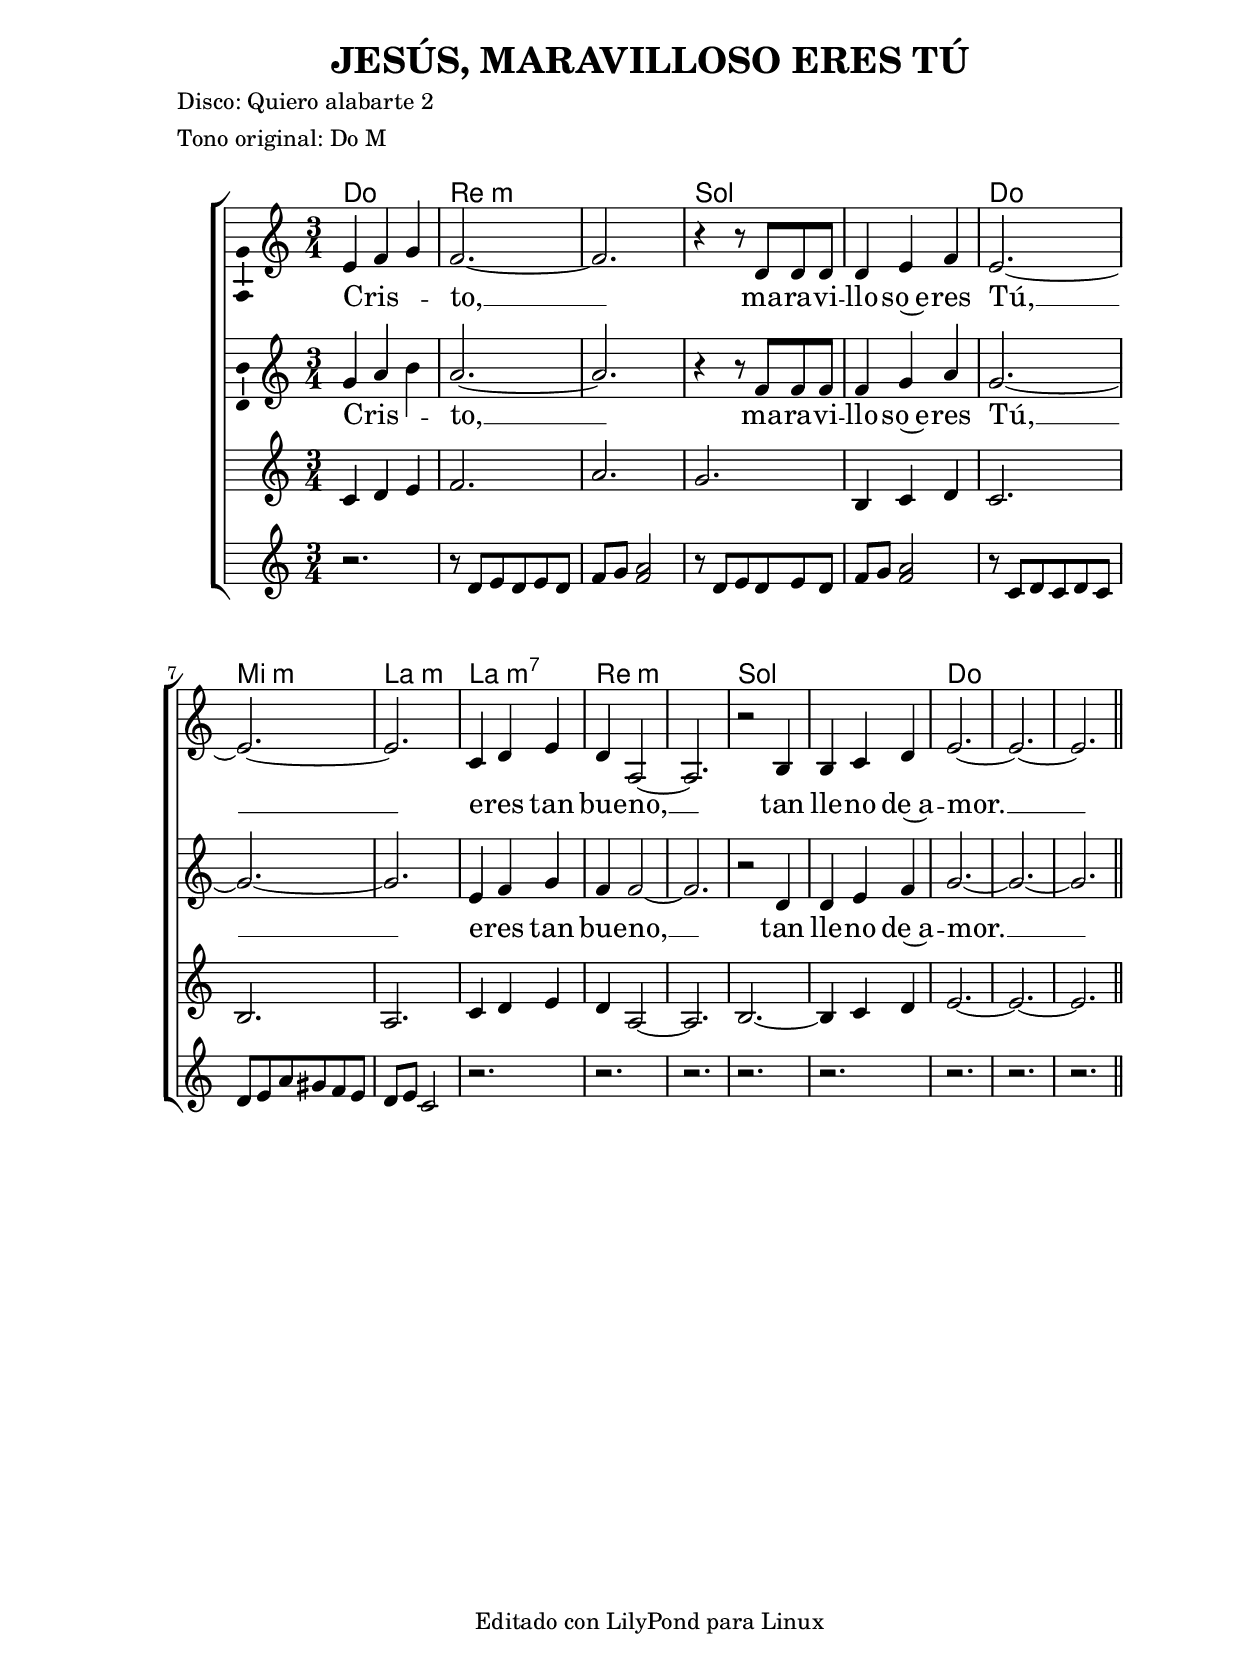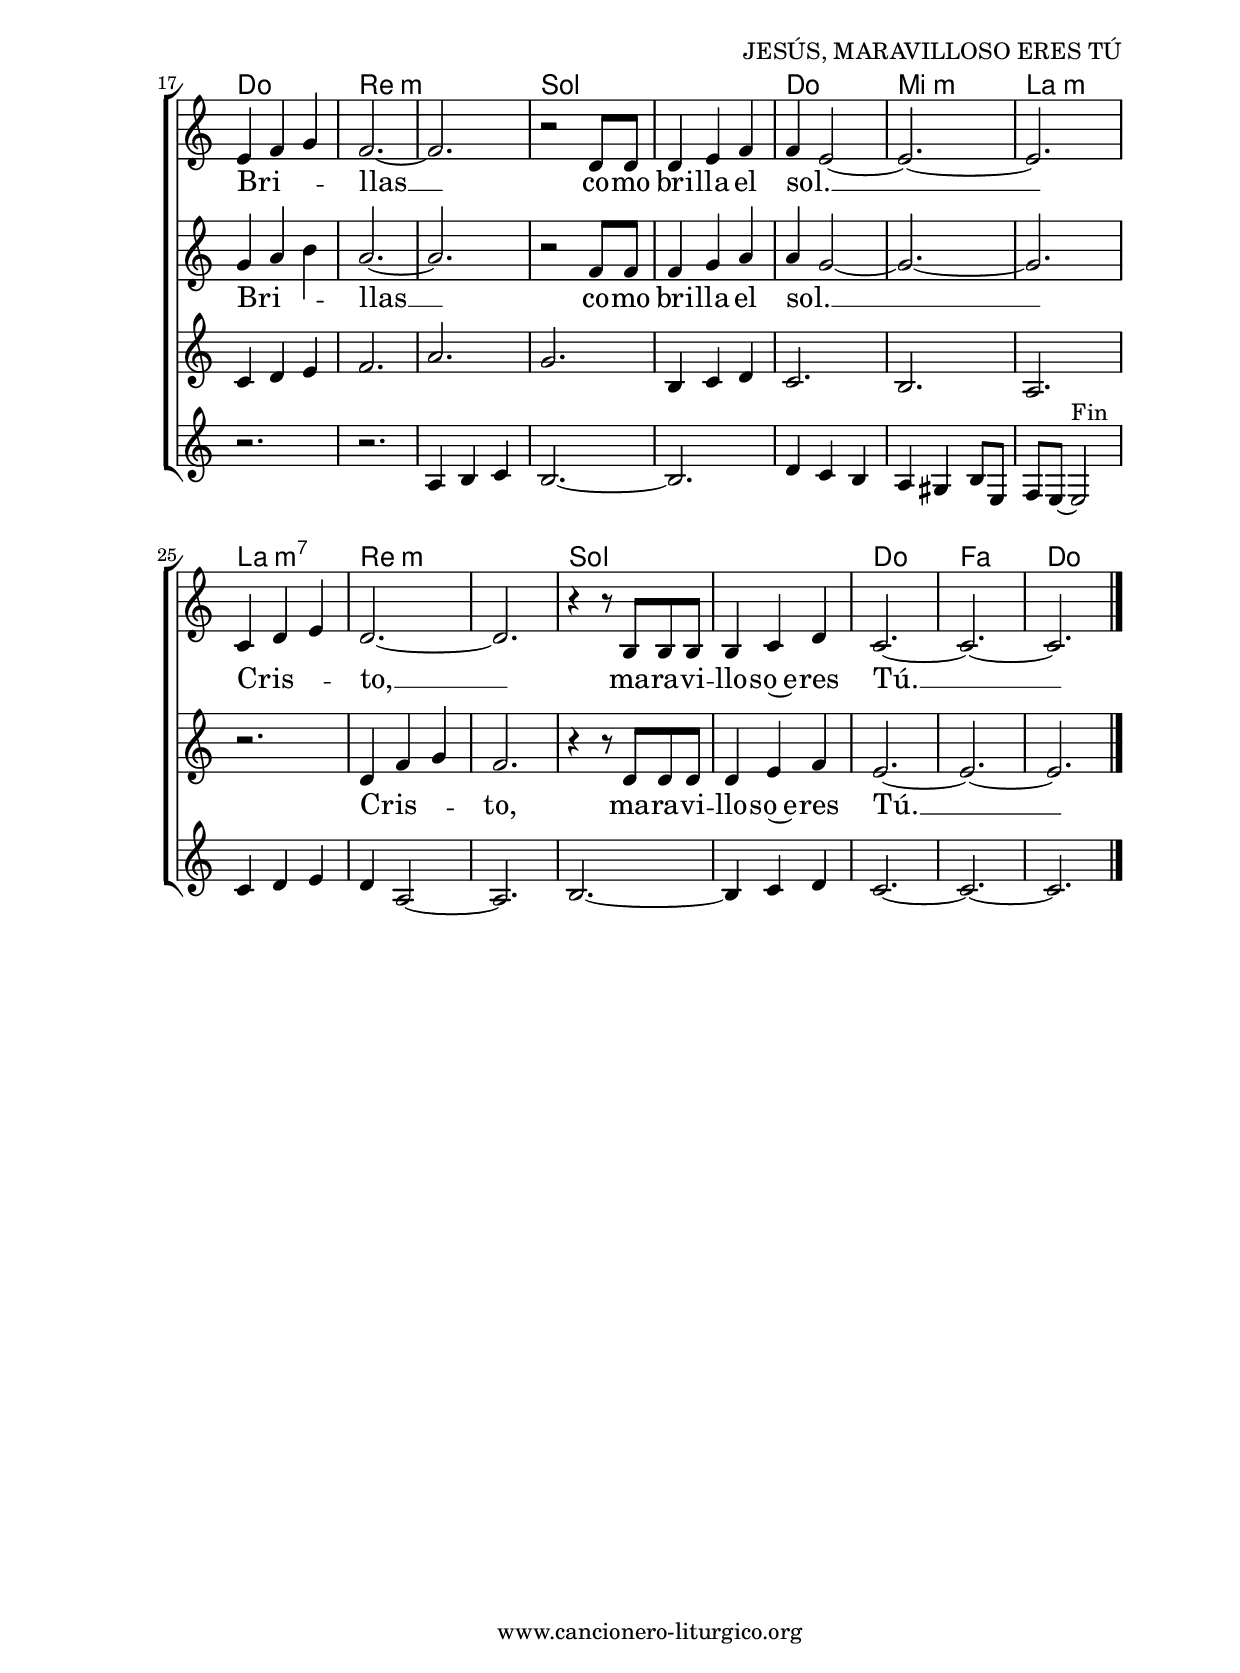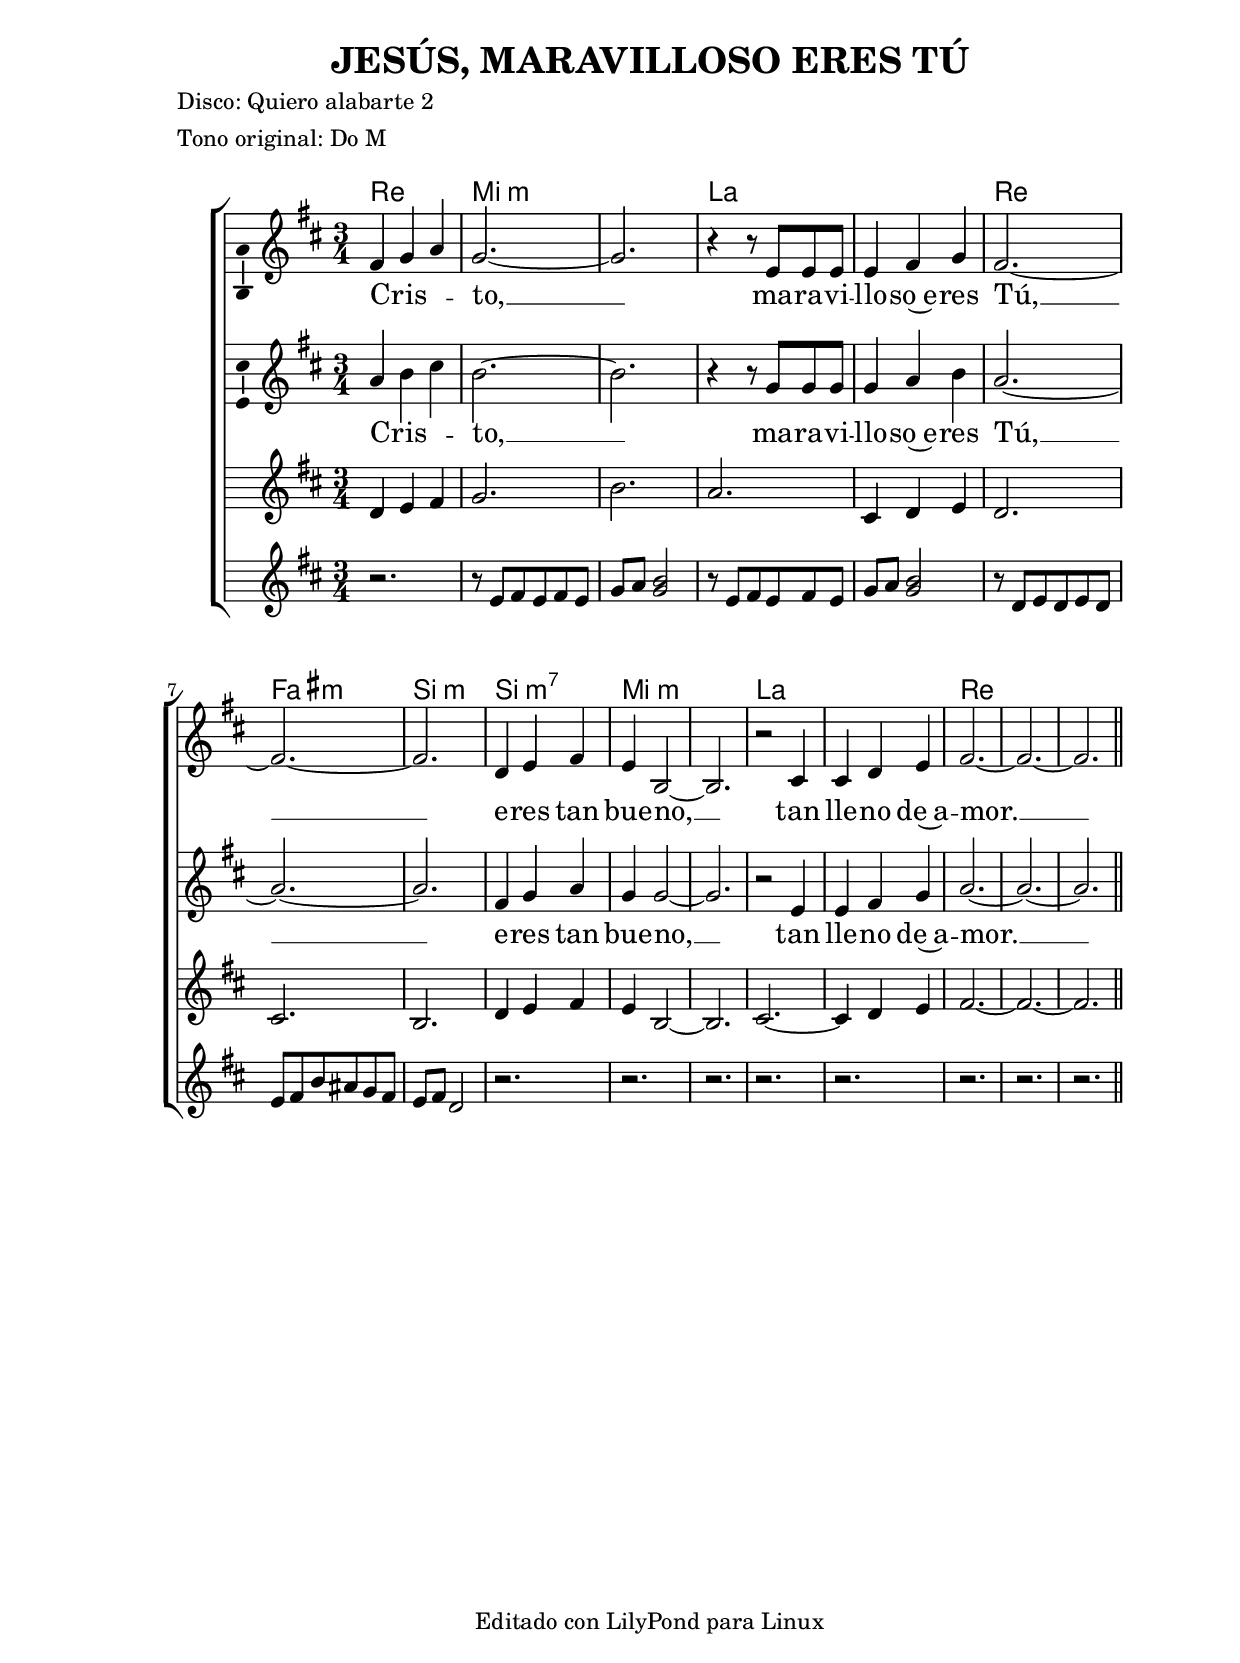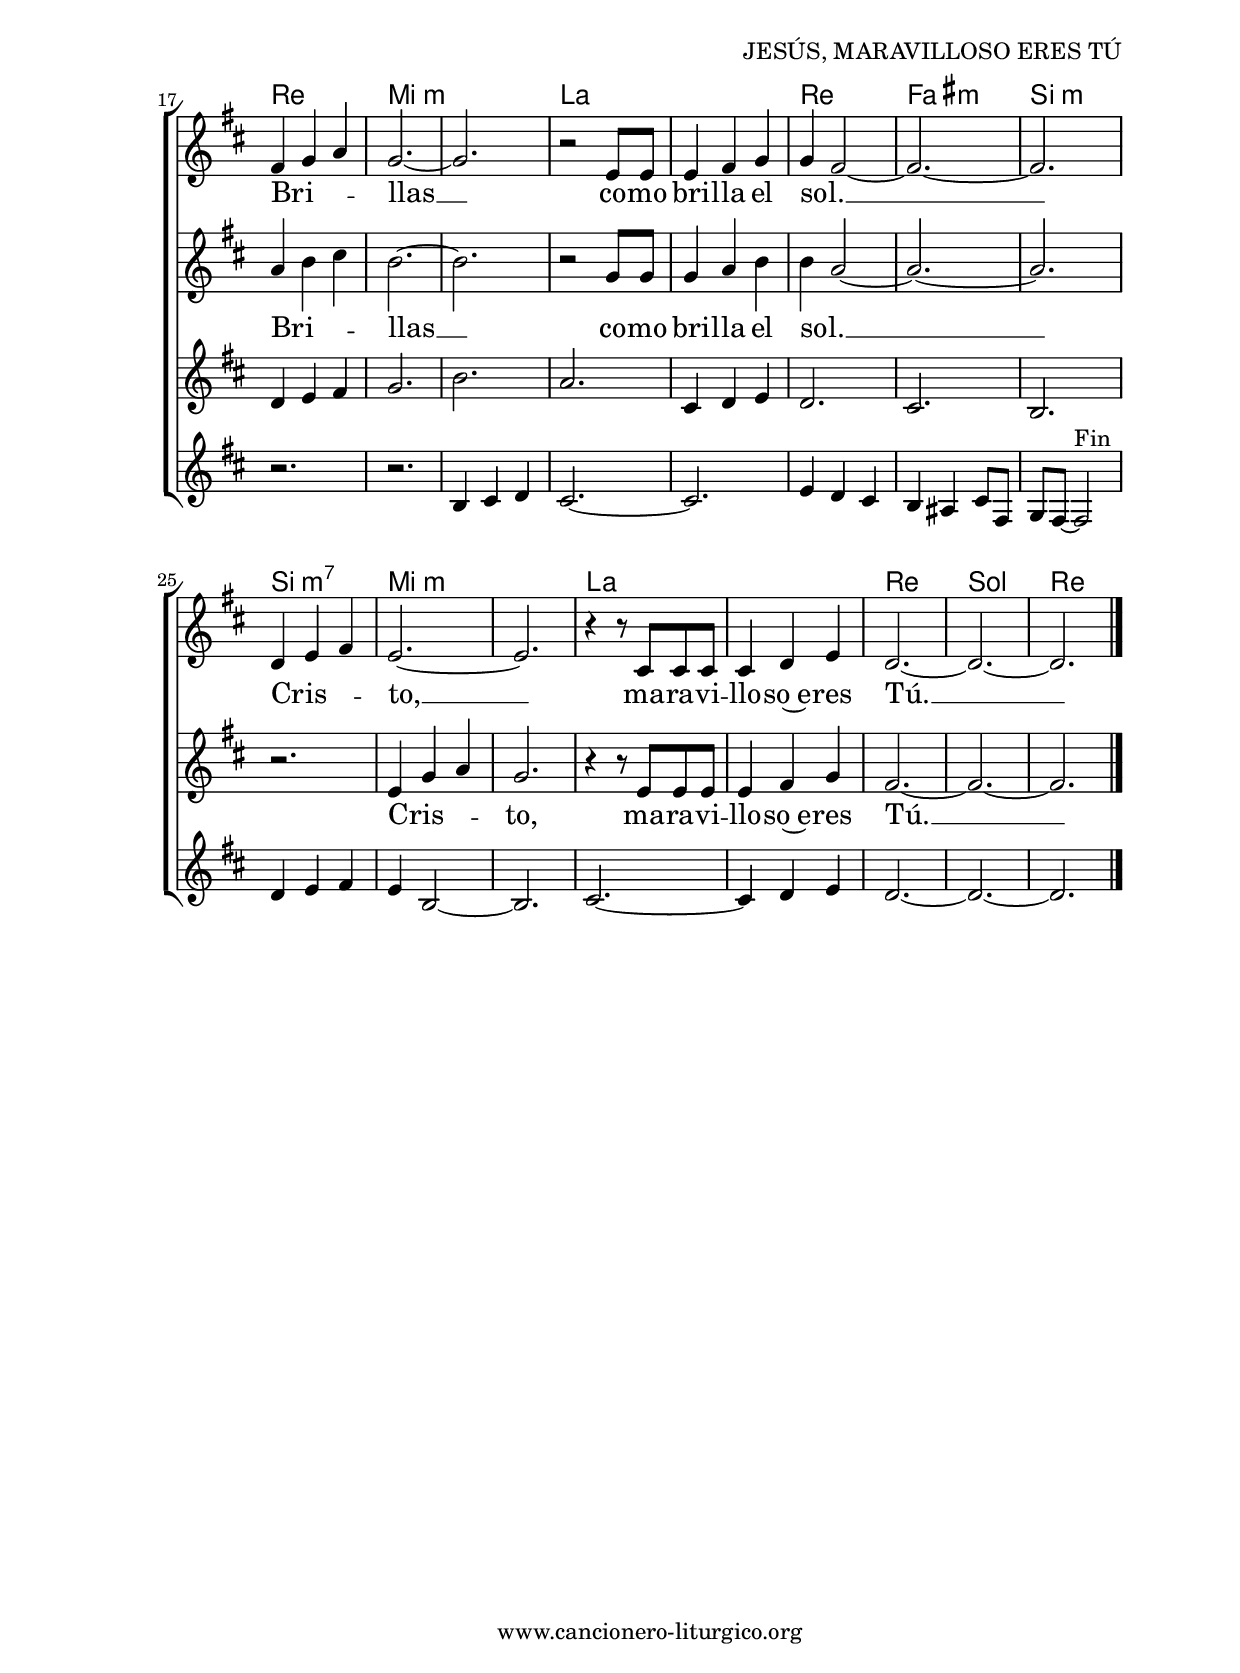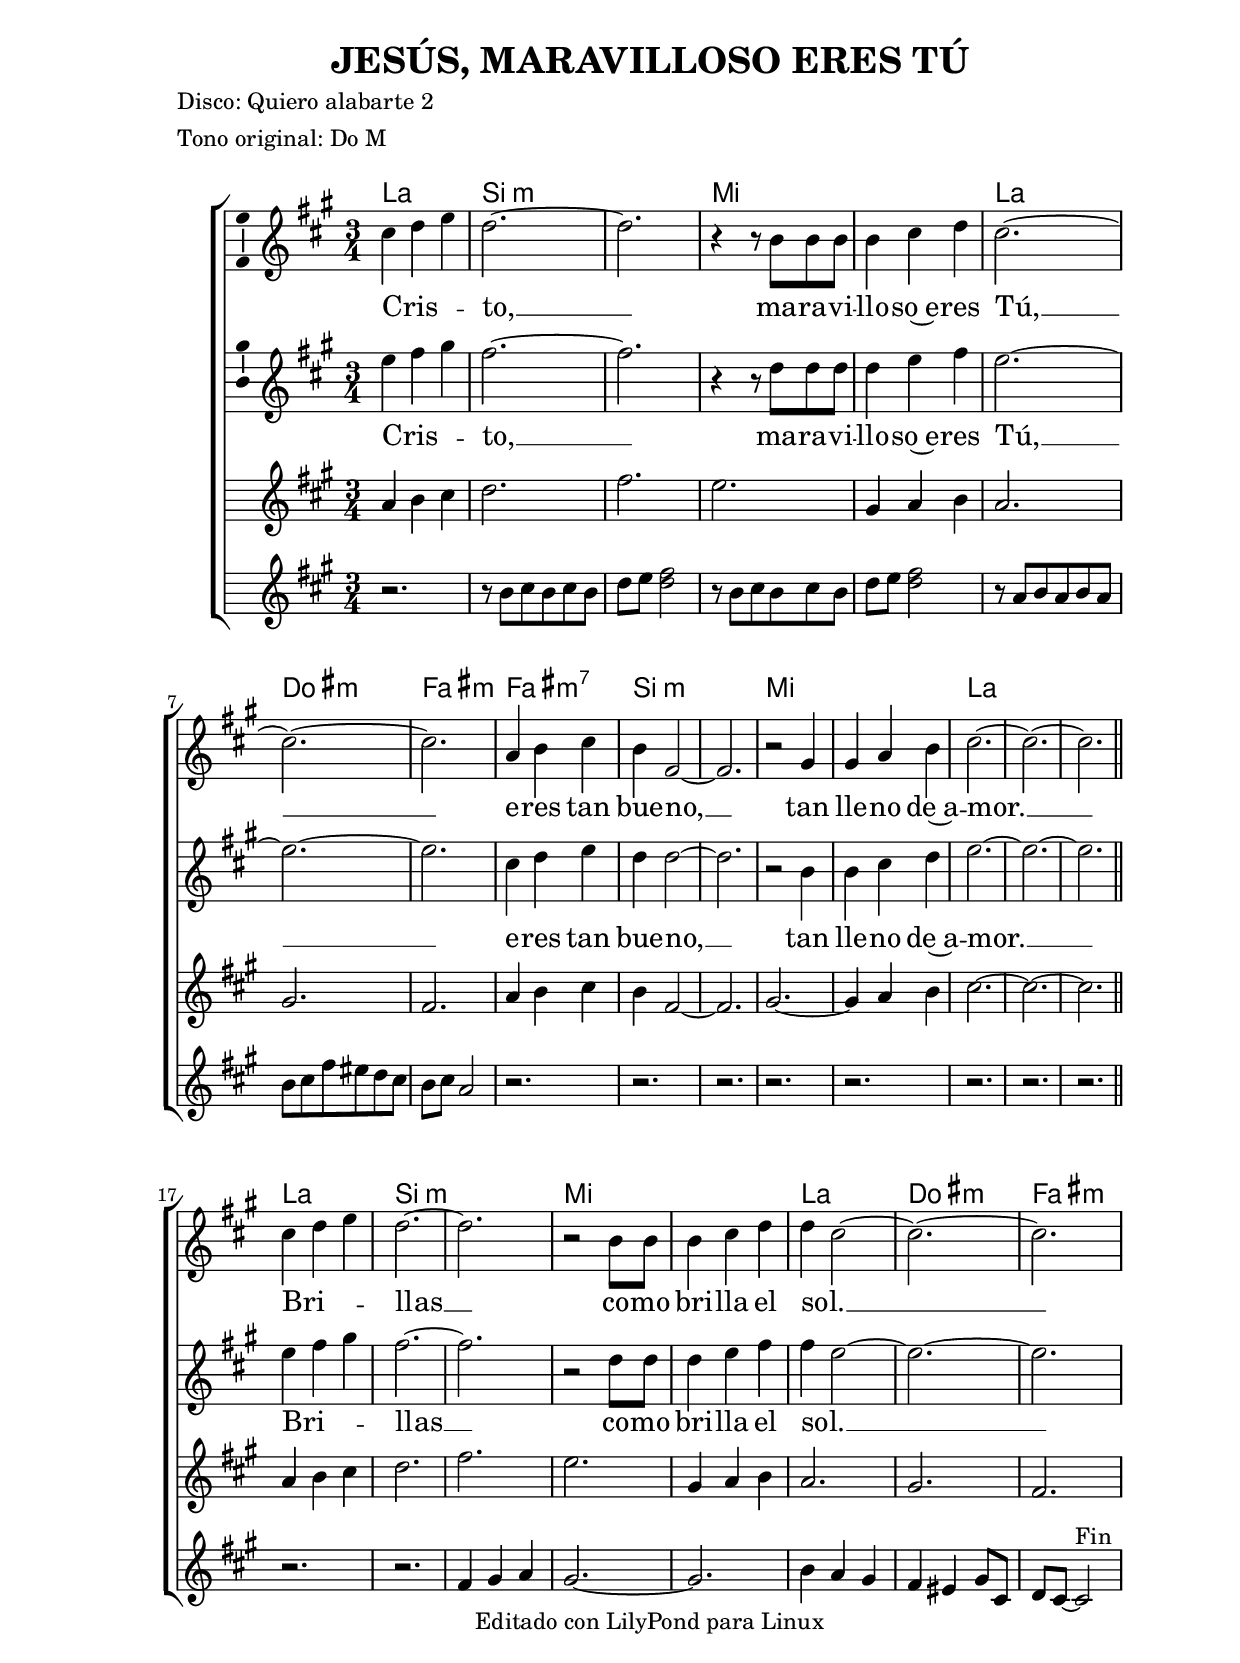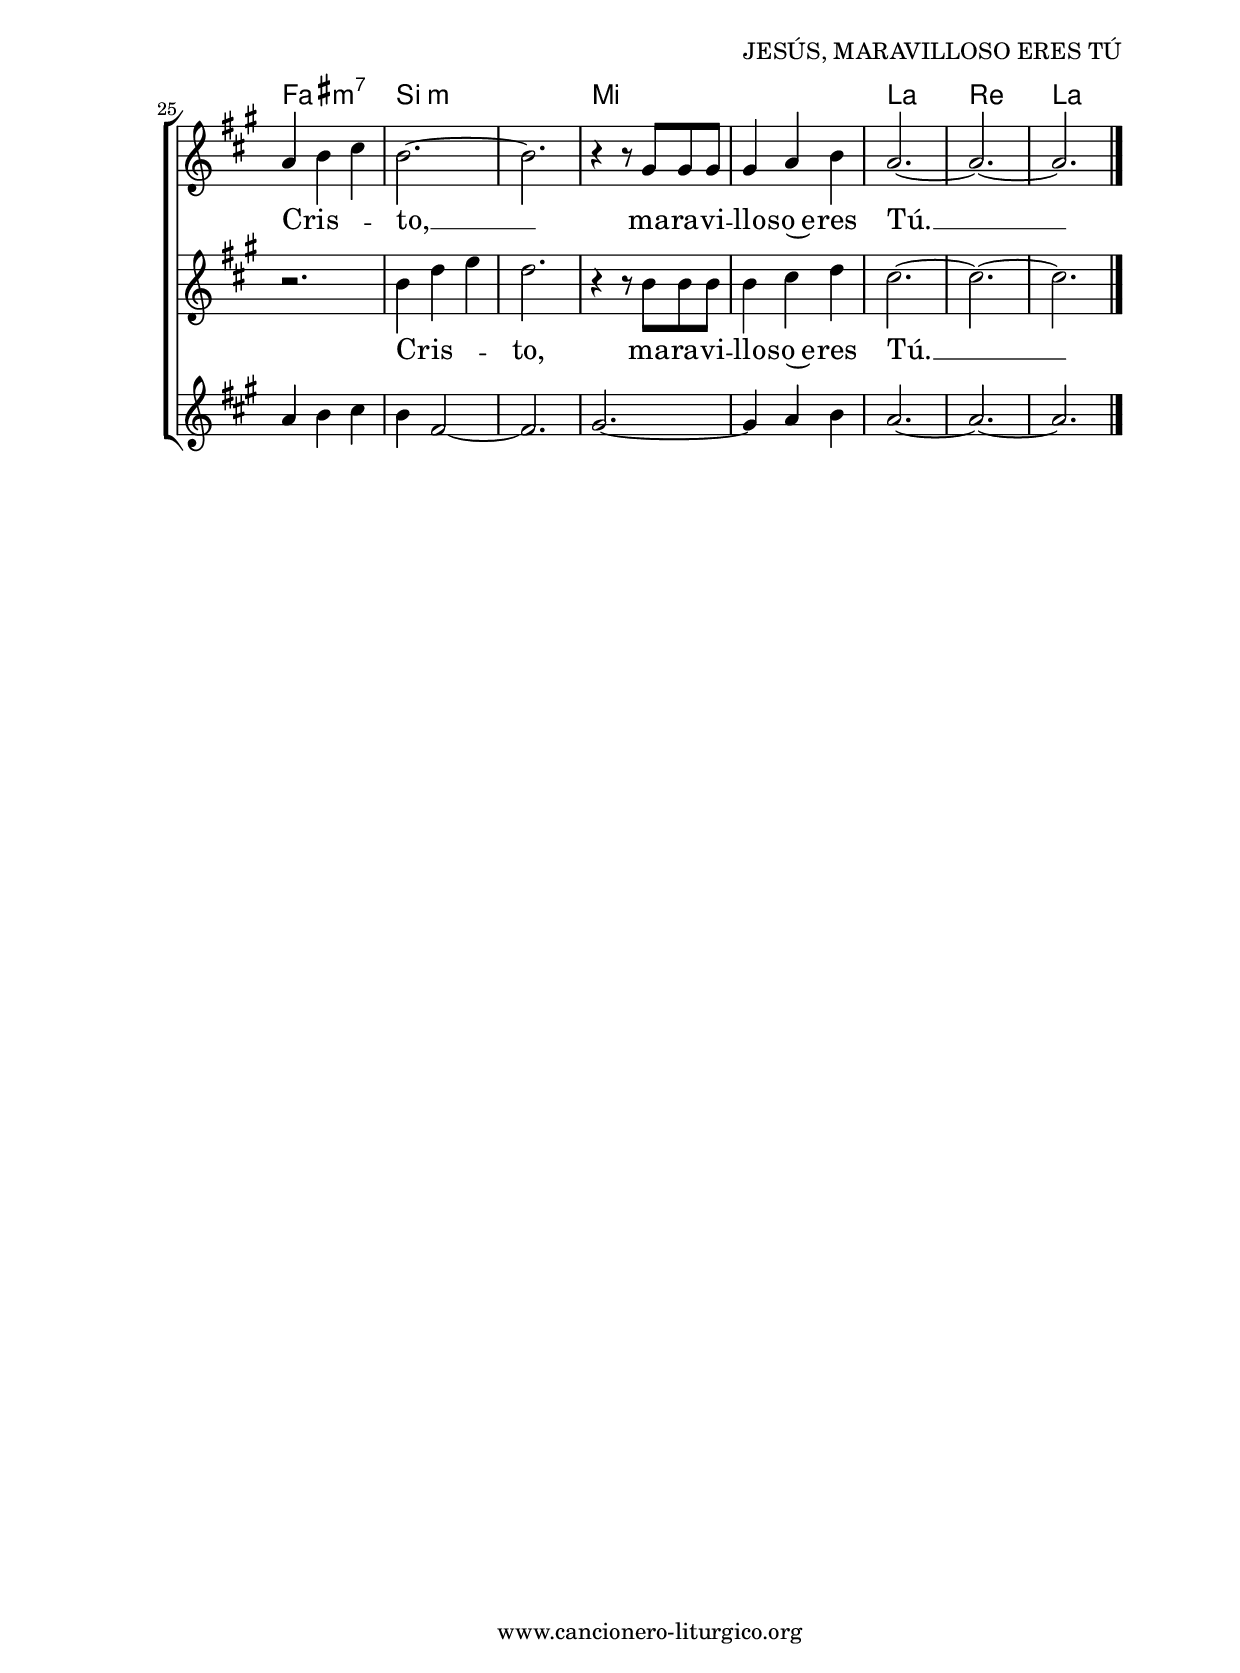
%
%para convertir .midi en .wav:
%timidity filename.midi -Ow -o finename.wav
%
%
%Para convertir de .wav a .mp3:
%lame -h -m j filename.wav
%
%
%para escuchar el midi:
%timidity nombrefichero.midi
%


%versión de lilypond para la que se ha escrito esta partitura:
\version "2.16.0"

	%Tamaño papel
	#(set-default-paper-size "a4")
	%Tamaño partitura
	#(set-global-staff-size 20)
	%No responde al pulsar sobre una nota
	#(ly:set-option 'point-and-click #f)

%parámetros del encabezamiento:
\header {
	title = "JESÚS, MARAVILLOSO ERES TÚ"
	subtitle = ""
	composer = ""
	poet = "Disco: Quiero alabarte 2"
	meter = "Tono original: Do M"
	arranger = ""
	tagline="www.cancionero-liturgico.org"
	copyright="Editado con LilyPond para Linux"
	}

%parámetros asociados al papel:
\paper  {
	oddHeaderMarkup = \markup {\fill-line { \on-the-fly #not-first-page \fromproperty #'header:title \on-the-fly #not-first-page \fromproperty #'header:composer }}
	evenHeaderMarkup = \markup {\fill-line { \fromproperty #'header:composer \fromproperty #'header:title }}
	#(set-paper-size "a4")
	print-page-number = ##f
	first-page-number = 1
	print-first-page-number = ##f
%	head-separation = 3.0 \cm
	top-margin = 2.0 \cm
	bottom-margin = 0.5\cm
%%%	bottom-margin = -2.0\cm
	left-margin = 3.0 \cm
	line-width = 16.0 \cm 
	indent = 8\mm
	interscoreline = 2.\mm
	between-system-space = 15\mm
%	para que las partituras no llenen la hoja:
	ragged-bottom = ##t
%	idem para la última hoja:
	ragged-last-bottom = ##f
%	para que las partituras llenen el ancho del papel:
	ragged-last = ##f
	after-title-space = 2.5 \cm
%page-count=1
%system-count=8

	%Flexible Vertical Spacing
%	markup-markup-spacing =
%	#'((basic-distance . 15) (minimum-distance . 15) (padding . 3))
	markup-system-spacing =
	#'((basic-distance . 15) (minimum-distance . 15) (padding . 3))
	system-system-spacing =
	#'((basic-distance . 15) (minimum-distance . 15) (padding . 3))
	score-system-spacing =
	#'((basic-distance . 15) (minimum-distance . 15) (padding . 5))
%	top-system-spacing = % header
%	#'((basic-distance . 8) (minimum-distance . 0) (padding . 0))
%	top-markup-spacing =
%	#'((basic-distance . 20) (minimum-distance . 20) (padding . 0))
	last-bottom-spacing = % footer
	#'((basic-distance . 5) (minimum-distance . 5) (padding . 0))
%	score-markup-spacing =
%	#'((basic-distance . 16) (minimum-distance . 13) (padding . 0))

	}


%parámetros que afectan a toda la partitura:
global =  {
	%clave de sol (G):
	\clef G
	%armadura:
%%%	\transpose c d
	\key c \major
	\tempo 4=105
	\set Score.tempoHideNote = ##t
	}


acordes = {
	\italianChords
	\chordmode {
%%%	\transpose c d
{

c2. d:m s g s c e:m a:m a:m7 d:m s g s c s c
c2. d:m s g s c e:m a:m a:m7 d:m s g s c f c

	}
	}
}

melodiauno = 

%%%	\transpose c d
{
	\relative c'{
	\time 3/4

e4 f g
f2.~
f2.
r4 r8 d8 d d
d4 e f
e2.~
e2.~
e2.
c4 d e
d4 a2~
a2.
r2 b4
b4 c d
e2.~
e2.~
e2.

\bar "||"
\break

e4 f g
f2.~
f2.
r2 d8 d
d4 e f
f4 e2~
e2.~
e2.
c4 d e
d2.~
d2.
r4 r8 b8 b b
b4 c d
c2.~
c2.~
c2.

\bar "|."
	}
	}

melodiados = 

%%%	\transpose c d
{
	\relative c''{
	\time 3/4

g4 a b
a2.~
a2.
r4 r8 f8 f f
f4 g a
g2.~
g2.~
g2.
e4 f g
f4 f2~
f2.
r2 d4
d4 e f
g2.~
g2.~
g2.

g4 a b
a2.~
a2.
r2 f8 f
f4 g a
a4 g2~
g2.~
g2.
r2.
d4 f g
f2.
r4 r8 d8 d d
d4 e f
e2.~
e2.~
e2.

\bar "|."
	}
	}

melodiacomp = 

%%%	\transpose c d
{
	\relative c'{
	\time 3/4

c4 d e
f2.
a2.
g2.
b,4 c d
c2.
b2.
a2.
c4 d e
d4 a2~
a2.
b2.~
b4 c d
e2.~
e2.~
e2.

c4 d e
f2.
a2.
g2.
b,4 c d
c2.
b2.
a2.
c4 d e
d4 a2~
a2.
b2.~
b4 c d
c2.~
c2.~
c2.

\bar "|."
	}
	}

melodiacompa = 

%%%	\transpose c d
{
	\relative c'{
	\time 3/4

r2.
r8 d8 e d e d
f8 g <f a>2
r8 d8 e d e d
f8 g <f a>2
r8 c8 d c d c
d8 e a gis f e
d8 e c2
r2.
r r r r r r r

r2.
r2.
a4 b c
b2.~
b2.
d4 c b
a gis b8 e,
f8 e8~e2^"Fin"
s2.
s s s s s s s

\bar "|."
	}
	}


textouno = \lyricmode {

Cris -- _ _ to, __
ma -- ra -- vi -- llo -- so~e -- res Tú, __
e -- res tan bue -- no, __
tan lle -- no de~a -- mor. __
Bri -- _ _ llas __
co -- mo bri -- lla el sol. __ _
Cris -- _ _ to, __
ma -- ra -- vi -- llo -- so~e -- res Tú. __

	}

textodos = \lyricmode {

Cris -- _ _ to, __
ma -- ra -- vi -- llo -- so~e -- res Tú, __
e -- res tan bue -- no, __
tan lle -- no de~a -- mor. __
Bri -- _ _ llas __
co -- mo bri -- lla el sol. __ _
Cris -- _ _ to,
ma -- ra -- vi -- llo -- so~e -- res Tú. __

	}

acordesStaff = \context ChordNames = acordesStaff <<
	\set chordChanges = ##t
	\acordes
	>>

vozunoStaff = \context Voice = vozunoStaff
\with {\consists "Ambitus_engraver"}
<<
%	\set Staff.instrumentName = ""
%	\set Staff.shortInstrumentName = ""
%	\set Staff.midiInstrument = #"clarinet"
%	\set Staff.midiInstrument = #"cello"
%	\set Staff.midiInstrument = #"flute"
	\set Staff.midiInstrument = #"electric guitar (jazz)"
%	\set Staff.midiInstrument = #"english horn"
%	\set Staff.midiInstrument = #"violin"
%	\set Staff.midiInstrument = #"glockenspiel"
	\set Staff.midiMinimumVolume = #0.7
	\set Staff.midiMaximumVolume = #0.9
	\global
	\melodiauno
	>>

vozdosStaff = \context Voice = vozdosStaff
\with {\consists "Ambitus_engraver"}
<<
%	\set Staff.instrumentName = ""
%	\set Staff.shortInstrumentName = ""
%	\set Staff.midiInstrument = #"clarinet"
	\set Staff.midiInstrument = #"violin"
%	\set Staff.midiInstrument = #"glockenspiel"
	\set Staff.midiMinimumVolume = #0.7
	\set Staff.midiMaximumVolume = #0.9
	\global
	\melodiados
	>>

vozcompStaff = \context Voice = vozcompStaff
<<
%%	\set Staff.instrumentName = "1ª vez"
	\set Staff.shortInstrumentName = ""
	\override Staff.StaffSymbol #'staff-space = #(magstep -0.35)
	\set Staff.midiInstrument = #"clarinet"
	\set Staff.midiMinimumVolume = #0.7
	\set Staff.midiMaximumVolume = #0.9
	\global
	\melodiacomp
	>>

vozcompaStaff = \context Voice = vozcompaStaff
<<
%%	\set Staff.instrumentName = "2ª vez"
	\set Staff.shortInstrumentName = ""
	\override Staff.StaffSymbol #'staff-space = #(magstep -0.35)
	\set Staff.midiInstrument = #"violin"
	\set Staff.midiMinimumVolume = #0.7
	\set Staff.midiMaximumVolume = #0.9
	\global
	\melodiacompa
	>>


textounoStaff = \context Lyrics = textounoStaff <<
	\lyricsto vozunoStaff \textouno
	>>

textodosStaff = \context Lyrics = textodosStaff <<
	\lyricsto vozdosStaff \textodos
	>>


\book {
	\score {
		\context ChoirStaff {
%			\override StaffGroup.SystemStartBracket #'collapse-height = #1
%			\override Score.SystemStartBar #'collapse-height = #1
			<<
			\acordesStaff
			\vozunoStaff
			\textounoStaff
			\vozdosStaff
			\textodosStaff
			\vozcompStaff
			\vozcompaStaff
			>>
			}
		\layout {
\context {
\RemoveEmptyStaffContext 
\override VerticalAxisGroup #'remove-first = ##t
}
	    		\context {
				\Lyrics
				\override LyricText #'font-size = #2
				}
	   		 \context {
				\Score
				\override StaffSymbol #'staff-space = #(magstep +3)
				}
			}
		}
	\score {
		\unfoldRepeats
		\context ChoirStaff {
			<<
			\acordesStaff
			\vozunoStaff
			\vozdosStaff
			\vozcompStaff
			\vozcompaStaff
			>>
			}
		\midi {
	  		\context {
	  			\Score
				tempoWholesPerMinute = #(ly:make-moment 70 4)
				}
			}
		}
	}



#(define output-suffix "C")
\book {
	\score {
		\context ChoirStaff {
%			\override StaffGroup.SystemStartBracket #'collapse-height = #1
%			\override Score.SystemStartBar #'collapse-height = #1
\transpose c d
			<<
			\acordesStaff
			\vozunoStaff
			\textounoStaff
			\vozdosStaff
			\textodosStaff
			\vozcompStaff
			\vozcompaStaff
			>>
			}
		\layout {
\context {
\RemoveEmptyStaffContext 
\override VerticalAxisGroup #'remove-first = ##t
}
	    		\context {
				\Lyrics
				\override LyricText #'font-size = #2
				}
	   		 \context {
				\Score
				\override StaffSymbol #'staff-space = #(magstep +3)
				}
			}
		}
	}

#(define output-suffix "S")
\book {
	\score {
		\context ChoirStaff {
%			\override StaffGroup.SystemStartBracket #'collapse-height = #1
%			\override Score.SystemStartBar #'collapse-height = #1
\transpose c a
			<<
			\acordesStaff
			\vozunoStaff
			\textounoStaff
			\vozdosStaff
			\textodosStaff
			\vozcompStaff
			\vozcompaStaff
			>>
			}
		\layout {
\context {
\RemoveEmptyStaffContext 
\override VerticalAxisGroup #'remove-first = ##t
}
	    		\context {
				\Lyrics
				\override LyricText #'font-size = #2
				}
	   		 \context {
				\Score
				\override StaffSymbol #'staff-space = #(magstep +3)
				}
			}
		}
	}


